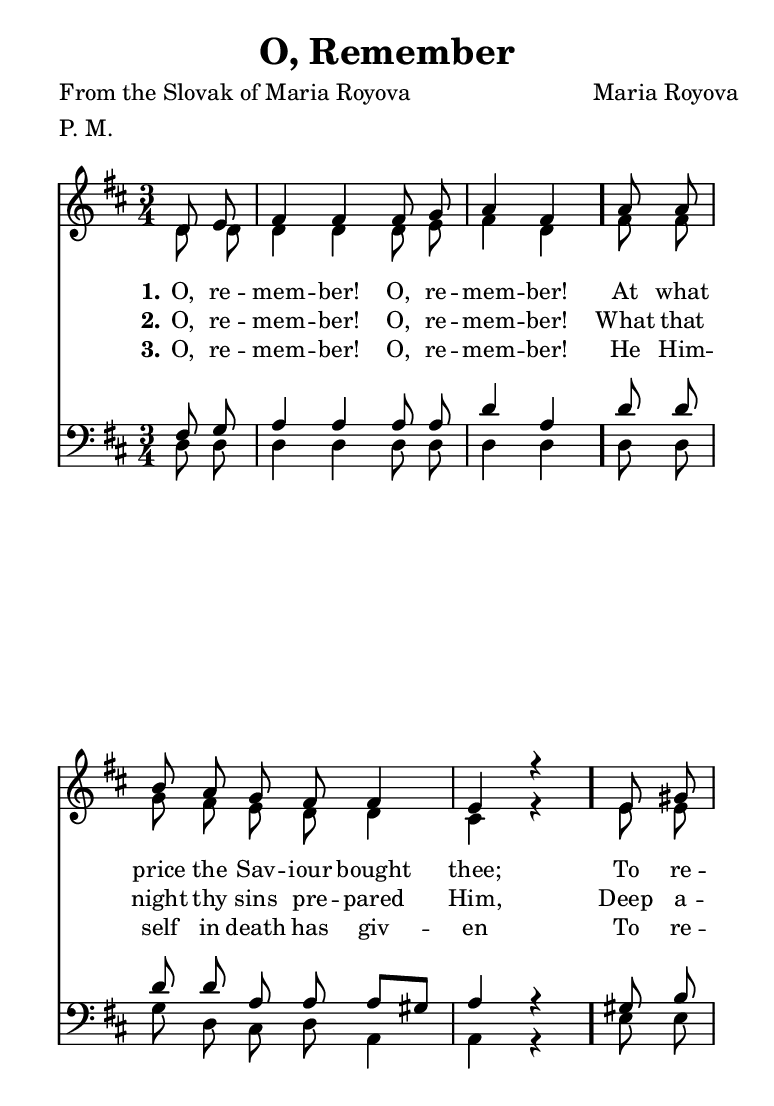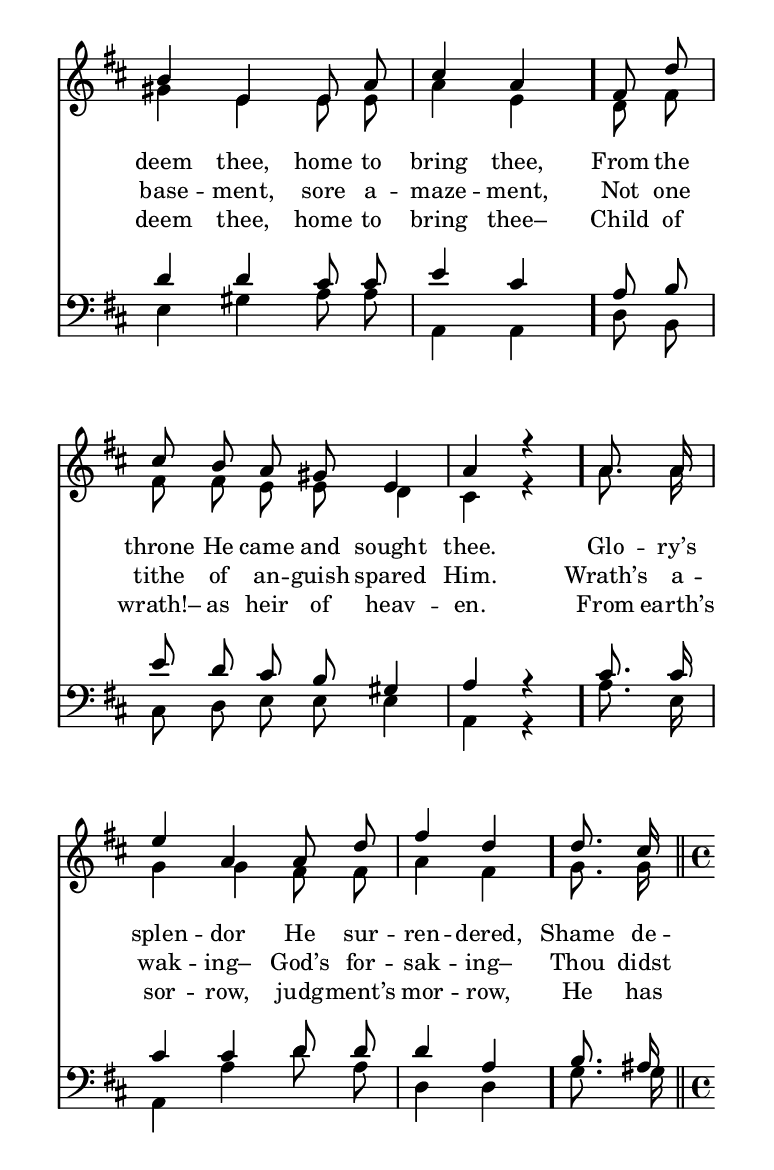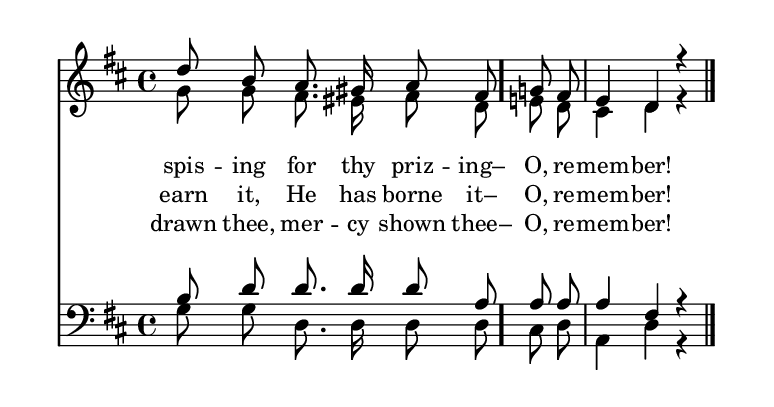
\include "common/global.ily"
\paper {
  \include "common/paper.ily"
}

\header{
  hymnnumber = "184"
  title = "O, Remember"
  tunename = ""
  meter = "P. M."
  poet = "From the Slovak of Maria Royova"
  composer = "Maria Royova"
  %copyright = ""
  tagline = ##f
}

patternA = { d8 e | fis4 fis fis8 g | a4 fis }
patternB = { a8 a | b a g fis fis4 e c }
patternC = { d8. e16 | fis4 fis fis8 g | a4 fis }
patternD = { c8. c16 | \bar "||" \time 4/4 c8 c c8. c16 c8 c c c | c4 c c }

global = {
  \include "common/overrides.ily"
  \time 3/4
  \override Score.MetronomeMark.transparent = ##t % hide all fermata changes too
  \tempo 8=120
  \key d \major
  \partial 4
  \autoBeamOff
}

notesSoprano = {
\global
\relative c' {

  \changePitch \patternA { d e | fis fis fis g | a fis }
  \changePitch \patternB { a a | b a g fis fis e r }
  \changePitch \patternA { e gis b e, e a | cis a }
  \changePitch \patternB { fis d' | cis b a gis e | a r }
  \changePitch \patternC { a a | e' a, a d | fis d }
  \changePitch \patternD { d cis | d b a gis a fis g fis | e d r }

  \bar "|."

}
}

notesAlto = {
\global
\relative e' {

  \changePitch \patternA { d d | d d d e | fis d }
  \changePitch \patternB { fis fis | g fis e d d | cis r }
  \changePitch \patternA { e e | gis e e e | a e }
  \changePitch \patternB { d fis | fis fis e e d | cis r }
  \changePitch \patternC { a' a | g g fis fis | a fis }
  \changePitch \patternD { g g | g g fis eis fis d e d | cis d r }

}
}

notesTenor = {
\global
\relative a {

  \changePitch \patternA { fis g | a a a a | d a }
  d8 d | d d a a a[ gis] | a4 r
  \changePitch \patternA { gis b | d d cis cis | e cis }
  \changePitch \patternB { a b | e d cis b gis | a r }
  \changePitch \patternC { cis cis | cis cis d d | d a }
  \changePitch \patternD { b ais | b d d d d a a a | a fis r }

}
}

notesBass = {
\global
\relative f {

  \changePitch \patternA { d d | d d d d | d d }
  \changePitch \patternB { d d | g d cis d a | a r }
  \changePitch \patternA { e' e | e gis a a | a, a }
  \changePitch \patternB { d b | cis d e e e | a, r }
  \changePitch \patternC { a' e | a, a' d a | d, d }
  \changePitch \patternD { g g | g g d d d d cis d | a d r }

}
}

wordsA = \lyricmode {
\set stanza = "1."

O, re -- mem -- ber! O, re -- mem -- ber! \bar "."
At what price the Sav -- iour bought thee; \bar "."
To re -- deem thee, home to bring thee, \bar "."
From the throne He came and sought thee. \bar "."
Glo -- ry’s splen -- dor He sur -- ren -- dered, \bar "."
Shame de -- spis -- ing for thy priz -- ing– \bar "."
O, re -- mem -- ber! \bar "."

}

wordsB = \lyricmode {
\set stanza = "2."

O, re -- mem -- ber! O, re -- mem -- ber!
What that night thy sins pre -- pared Him,
Deep a -- base -- ment, sore a -- maze -- ment,
Not one tithe of an -- guish spared Him.
Wrath’s a -- wak -- ing– God’s for -- sak -- ing–
Thou didst earn it, He has borne it–
O, re -- mem -- ber!

}

wordsC = \lyricmode {
\set stanza = "3."

O, re -- mem -- ber! O, re -- mem -- ber!
He Him -- self in death has giv -- en
To re -- deem thee, home to bring thee–
Child of wrath!– as heir of heav -- en.
From earth’s sor -- row, judg -- ment’s mor -- row,
He has drawn thee, mer -- cy shown thee–
O, re -- mem -- ber!

}

\score {
  \context ChoirStaff <<
    \context Staff = upper <<
      \set ChoirStaff.systemStartDelimiter = #'SystemStartBar
      \context Voice  = sopranos { \voiceOne << \notesSoprano >> }
      \context Voice  = altos { \voiceTwo << \notesAlto >> }
      \context Lyrics = one   \lyricsto sopranos \wordsA
      \context Lyrics = two   \lyricsto sopranos \wordsB
      \context Lyrics = three \lyricsto sopranos \wordsC
    >>
    \context Staff = men <<
      \clef bass
      \context Voice  = tenors { \voiceOne << \notesTenor >> }
      \context Voice  = basses { \voiceTwo << \notesBass >> }
    >>
  >>
  \layout {
    \include "common/layout.ily"
  }
  \midi{
    \include "common/midi.ily"
  }
}

\version "2.18.2"  % necessary for upgrading to future LilyPond versions.

% vi:set et ts=2 sw=2 ai nocindent syntax=lilypond:
